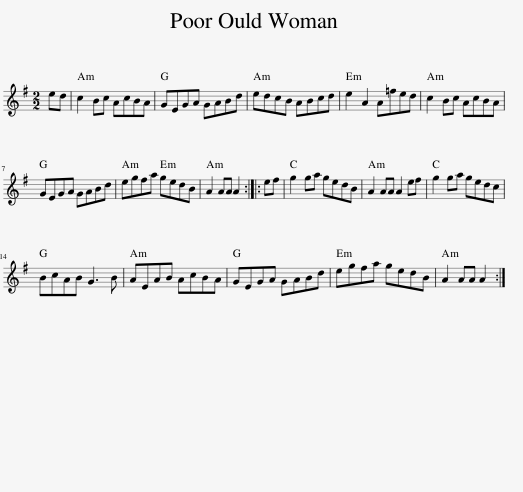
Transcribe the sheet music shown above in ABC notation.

X:1
L:1/8
M:2/2
I:linebreak $
K:G
V:1 treble
V:1
 ed | c2 Bc AcBA | GEGA GABd | edcB ABcd | e2 A2 A=fed | %5
 c2 Bc AcBA |$ GEGA GABd | egfa gedB | A2 AA A2 :: ef | %10
 g2 ga gedB | A2 AA A2 ef | g2 ga gedc |$ BcAB G3 B | AEAB AcBA | %15
 GEGA GABd | egfa gedB | A2 AA A2 :| %18
